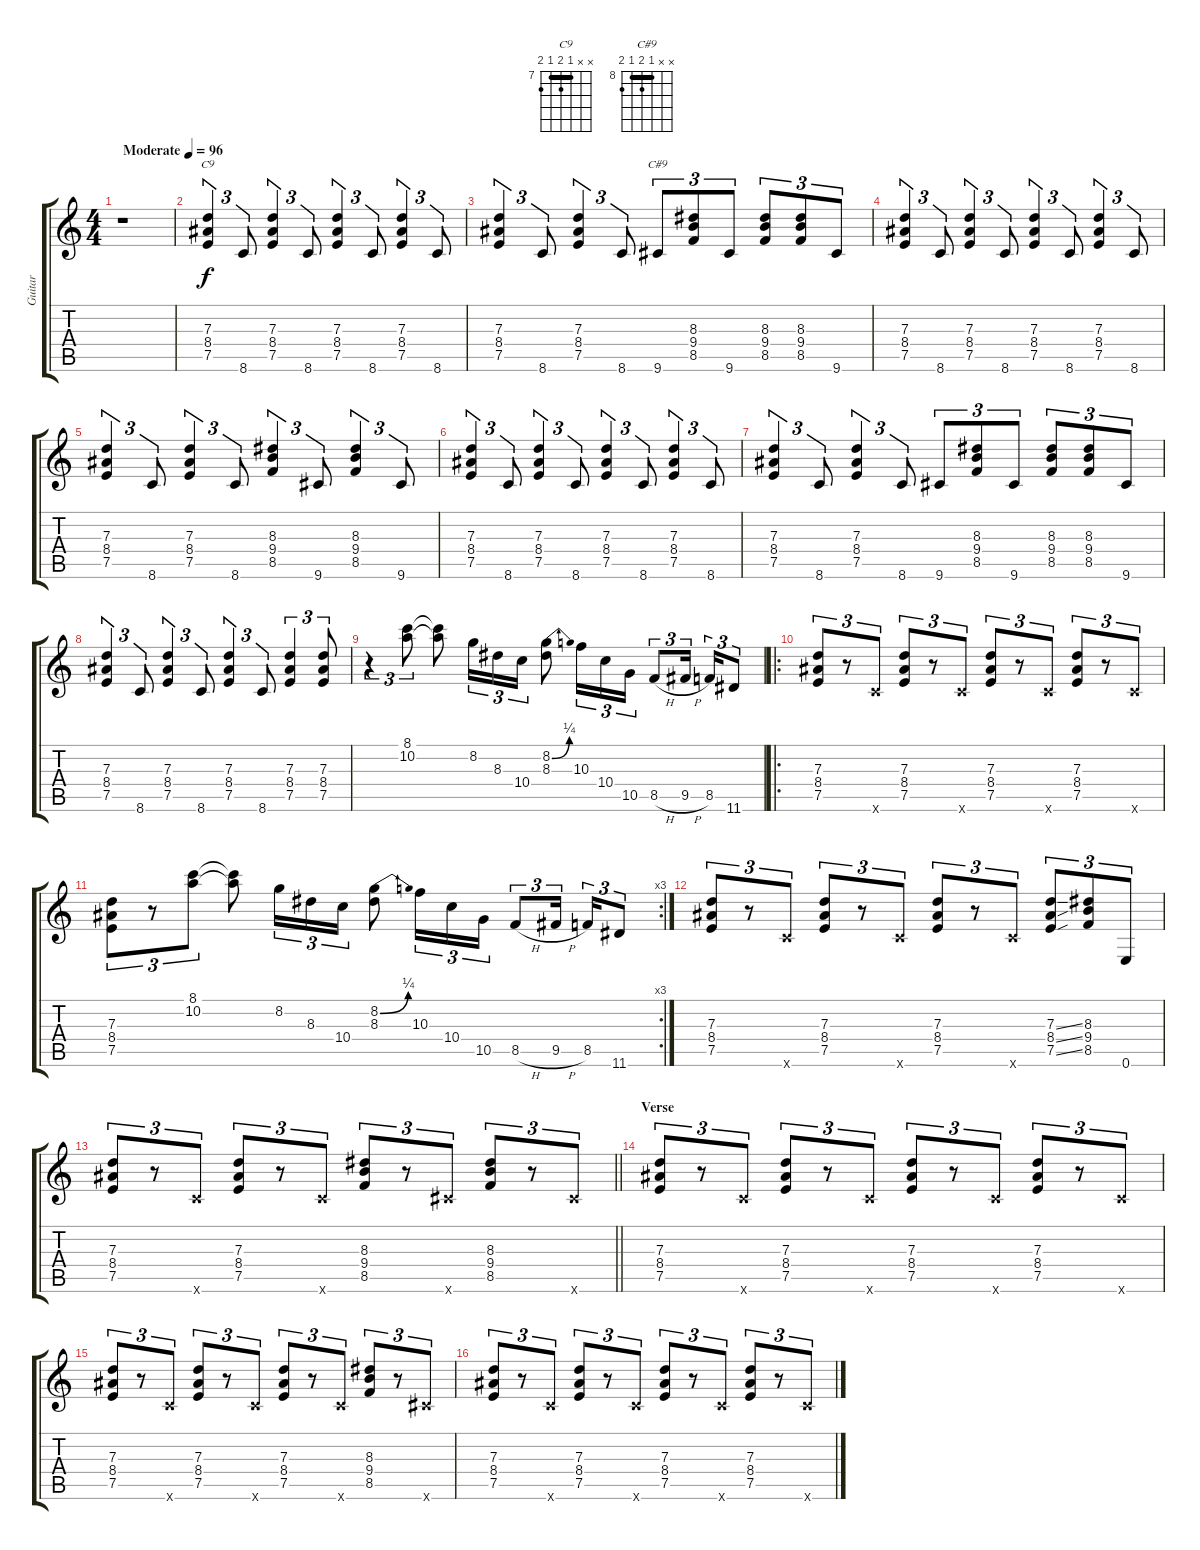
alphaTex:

\track ("Guitar" "Guitar") {mute instrument overdrivenguitar}
\staff {score tabs}
\tuning (E4 B3 G3 D3 A2 E2) {hide}
\chord ("C9" x x 7 8 7 8) {firstfret 7 barre 7}
\chord ("C#9" x x 8 9 8 9) {firstfret 8 barre 8}
\ts (4 4)
\tempo (96 "Moderate")
\clef g2
\ks c
r.1{dy f instrument overdrivenguitar} |
(7.3 8.4 7.5).4{tu (3 2) ch "C9"} 8.6.8{tu (3 2)} (7.3 8.4 7.5).4{tu (3 2)} 8.6.8{tu (3 2)} (7.3 8.4 7.5).4{tu (3 2)} 8.6.8{tu (3 2)} (7.3 8.4 7.5).4{tu (3 2)} 8.6.8{tu (3 2)} |
(7.3 8.4 7.5).4{tu (3 2)} 8.6.8{tu (3 2)} (7.3 8.4 7.5).4{tu (3 2)} 8.6.8{tu (3 2)} 9.6.8{tu (3 2) ch "C#9"} (8.3 9.4 8.5).8{tu (3 2)} 9.6.8{tu (3 2)} (8.3 9.4 8.5).8{tu (3 2)} (8.3 9.4 8.5).8{tu (3 2)} 9.6.8{tu (3 2)} |
(7.3 8.4 7.5).4{tu (3 2)} 8.6.8{tu (3 2)} (7.3 8.4 7.5).4{tu (3 2)} 8.6.8{tu (3 2)} (7.3 8.4 7.5).4{tu (3 2)} 8.6.8{tu (3 2)} (7.3 8.4 7.5).4{tu (3 2)} 8.6.8{tu (3 2)} |
(7.3 8.4 7.5).4{tu (3 2)} 8.6.8{tu (3 2)} (7.3 8.4 7.5).4{tu (3 2)} 8.6.8{tu (3 2)} (8.3 9.4 8.5).4{tu (3 2)} 9.6.8{tu (3 2)} (8.3 9.4 8.5).4{tu (3 2)} 9.6.8{tu (3 2)} |
(7.3 8.4 7.5).4{tu (3 2)} 8.6.8{tu (3 2)} (7.3 8.4 7.5).4{tu (3 2)} 8.6.8{tu (3 2)} (7.3 8.4 7.5).4{tu (3 2)} 8.6.8{tu (3 2)} (7.3 8.4 7.5).4{tu (3 2)} 8.6.8{tu (3 2)} |
(7.3 8.4 7.5).4{tu (3 2)} 8.6.8{tu (3 2)} (7.3 8.4 7.5).4{tu (3 2)} 8.6.8{tu (3 2)} 9.6.8{tu (3 2)} (8.3 9.4 8.5).8{tu (3 2)} 9.6.8{tu (3 2)} (8.3 9.4 8.5).8{tu (3 2)} (8.3 9.4 8.5).8{tu (3 2)} 9.6.8{tu (3 2)} |
(7.3 8.4 7.5).4{tu (3 2)} 8.6.8{tu (3 2)} (7.3 8.4 7.5).4{tu (3 2)} 8.6.8{tu (3 2)} (7.3 8.4 7.5).4{tu (3 2)} 8.6.8{tu (3 2)} (7.3 8.4 7.5).4{tu (3 2)} (7.3 8.4 7.5).8{tu (3 2)} |
r.4{tu (3 2)} (8.1 10.2).8{tu (3 2)} (8.1{t} 10.2{t}).8 8.2.16{tu (3 2)} 8.3.16{tu (3 2)} 10.4.16{tu (3 2)} (8.2{be (bend 0 0 60 1)} 8.3).8 10.3.16{tu (3 2)} 10.4.16{tu (3 2)} 10.5.16{tu (3 2)} 8.5{h}.8{tu (3 2)} 9.5{h}.16{tu (3 2) beam splitsecondary} 8.5.16{tu (3 2)} 11.6.8{tu (3 2)} |
\ro
(7.3 8.4 7.5).8{tu (3 2)} r.8{tu (3 2)} 8.6{x}.8{tu (3 2)} (7.3 8.4 7.5).8{tu (3 2)} r.8{tu (3 2)} 8.6{x}.8{tu (3 2)} (7.3 8.4 7.5).8{tu (3 2)} r.8{tu (3 2)} 8.6{x}.8{tu (3 2)} (7.3 8.4 7.5).8{tu (3 2)} r.8{tu (3 2)} 8.6{x}.8{tu (3 2)} |
\rc 3
(7.3 8.4 7.5).8{tu (3 2)} r.8{tu (3 2)} (8.1 10.2).8{tu (3 2)} (8.1{t} 10.2{t}).8 8.2.16{tu (3 2)} 8.3.16{tu (3 2)} 10.4.16{tu (3 2)} (8.2{be (bend 0 0 60 1)} 8.3).8 10.3.16{tu (3 2)} 10.4.16{tu (3 2)} 10.5.16{tu (3 2)} 8.5{h}.8{tu (3 2)} 9.5{h}.16{tu (3 2) beam splitsecondary} 8.5.16{tu (3 2)} 11.6.8{tu (3 2)} |
(7.3 8.4 7.5).8{tu (3 2)} r.8{tu (3 2)} 8.6{x}.8{tu (3 2)} (7.3 8.4 7.5).8{tu (3 2)} r.8{tu (3 2)} 8.6{x}.8{tu (3 2)} (7.3 8.4 7.5).8{tu (3 2)} r.8{tu (3 2)} 8.6{x}.8{tu (3 2)} (7.3{ss} 8.4{ss} 7.5{ss}).8{tu (3 2)} (8.3 9.4 8.5).8{tu (3 2)} 0.6.8{tu (3 2)} |
\barLineRight lightlight
(7.3 8.4 7.5).8{tu (3 2)} r.8{tu (3 2)} 8.6{x}.8{tu (3 2)} (7.3 8.4 7.5).8{tu (3 2)} r.8{tu (3 2)} 8.6{x}.8{tu (3 2)} (8.3 9.4 8.5).8{tu (3 2)} r.8{tu (3 2)} 9.6{x}.8{tu (3 2)} (8.3 9.4 8.5).8{tu (3 2)} r.8{tu (3 2)} 9.6{x}.8{tu (3 2)} |
\section ("" "Verse")
(7.3 8.4 7.5).8{tu (3 2)} r.8{tu (3 2)} 8.6{x}.8{tu (3 2)} (7.3 8.4 7.5).8{tu (3 2)} r.8{tu (3 2)} 8.6{x}.8{tu (3 2)} (7.3 8.4 7.5).8{tu (3 2)} r.8{tu (3 2)} 8.6{x}.8{tu (3 2)} (7.3 8.4 7.5).8{tu (3 2)} r.8{tu (3 2)} 8.6{x}.8{tu (3 2)} |
(7.3 8.4 7.5).8{tu (3 2)} r.8{tu (3 2)} 8.6{x}.8{tu (3 2)} (7.3 8.4 7.5).8{tu (3 2)} r.8{tu (3 2)} 8.6{x}.8{tu (3 2)} (7.3 8.4 7.5).8{tu (3 2)} r.8{tu (3 2)} 8.6{x}.8{tu (3 2)} (8.3 9.4 8.5).8{tu (3 2)} r.8{tu (3 2)} 9.6{x}.8{tu (3 2)} |
(7.3 8.4 7.5).8{tu (3 2)} r.8{tu (3 2)} 8.6{x}.8{tu (3 2)} (7.3 8.4 7.5).8{tu (3 2)} r.8{tu (3 2)} 8.6{x}.8{tu (3 2)} (7.3 8.4 7.5).8{tu (3 2)} r.8{tu (3 2)} 8.6{x}.8{tu (3 2)} (7.3 8.4 7.5).8{tu (3 2)} r.8{tu (3 2)} 8.6{x}.8{tu (3 2)}
